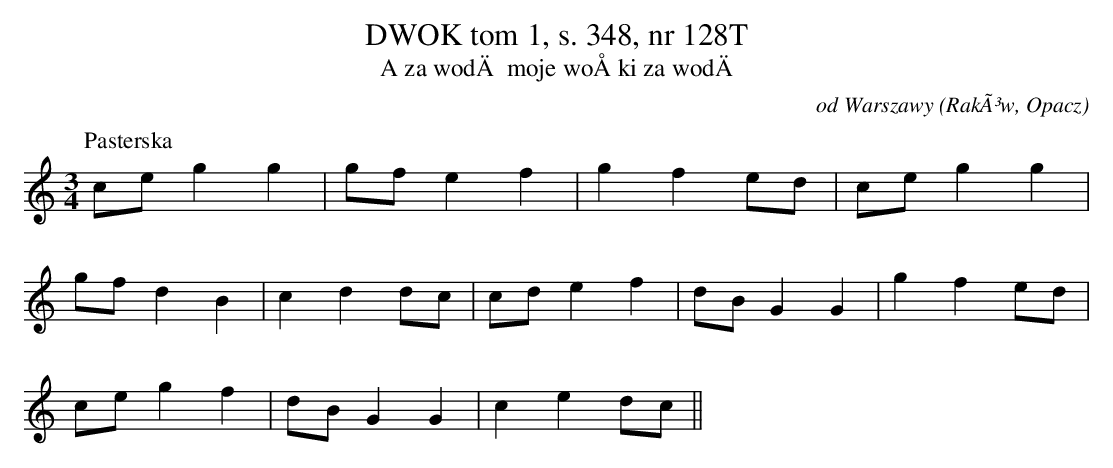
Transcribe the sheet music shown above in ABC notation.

X:1
T: DWOK tom 1, s. 348, nr 128T
T: A za wodÄ moje woÅki za wodÄ
O: od Warszawy (RakÃ³w, Opacz)
M: 3/4
L: 1/8
K: C
P: Pasterska
ceg2g2 | gfe2f2 | g2f2ed | ceg2g2 |
gfd2B2 | c2d2dc | cde2f2 | dBG2G2 | g2f2ed |
ceg2f2 | dBG2G2 | c2e2dc||
